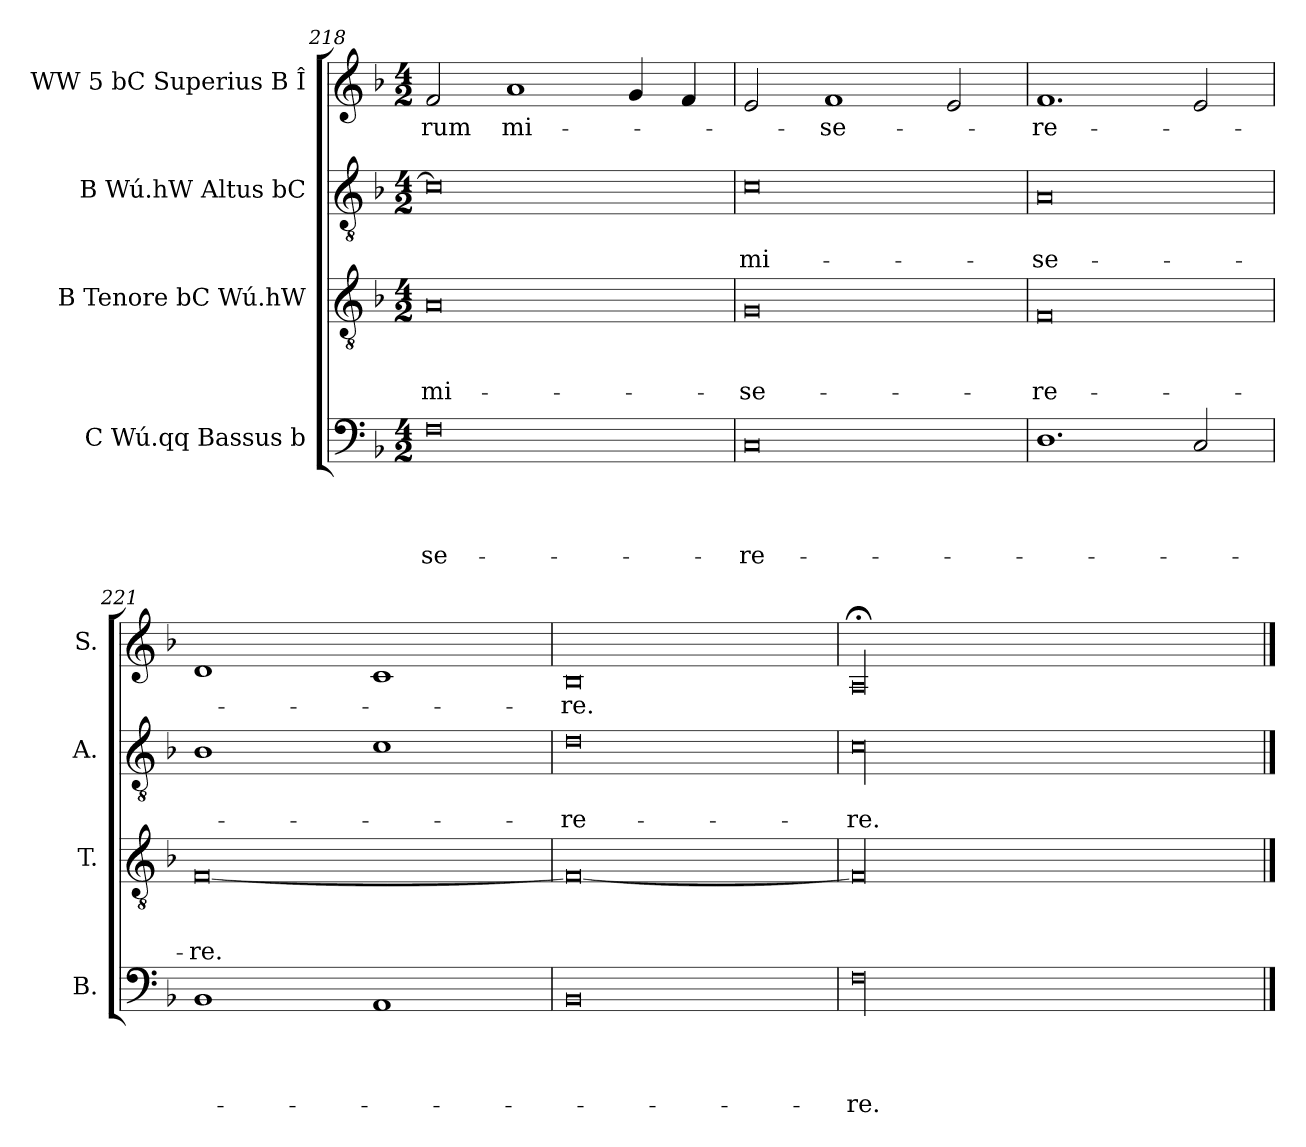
**kern	**text	**text	**text	**text	**kern	**text	**text	**text	**kern	**text	**text	**kern	**text
*part4	*part4	*part4	*part4	*part4	*part3	*part3	*part3	*part3	*part2	*part2	*part2	*part1	*part1
*staff4	*staff4	*staff4	*staff4	*staff4	*staff3	*staff3	*staff3	*staff3	*staff2	*staff2	*staff2	*staff1	*staff1
*I"C Wú.qq Bassus b	*	*	*	*	*I"B Tenore bC Wú.hW	*	*	*	*I"B Wú.hW Altus bC	*	*	*I"WW 5 bC Superius B Î	*
*I'B.	*	*	*	*	*I'T.	*	*	*	*I'A.	*	*	*I'S.	*
*clefF4	*	*	*	*	*clefGv2	*	*	*	*clefGv2	*	*	*clefG2	*
*k[b-]	*	*	*	*	*k[b-]	*	*	*	*k[b-]	*	*	*k[b-]	*
*F:	*	*	*	*	*F:	*	*	*	*F:	*	*	*F:	*
*M4/2	*	*	*	*	*M4/2	*	*	*	*M4/2	*	*	*M4/2	*
=218	=218	=218	=218	=218	=218	=218	=218	=218	=218	=218	=218	=218	=218
!	!	!	!	!LO:LY:b:rj	!	!	!	!LO:LY:b	!	!	!	!	!LO:LY:b
0F	.	.	.	-se-	0A	.	.	mi-	0c]	.	.	2f/	-rum
!	!	!	!	!	!	!	!	!	!	!	!	!	!LO:LY:b
.	.	.	.	.	.	.	.	.	.	.	.	1a	mi-
.	.	.	.	.	.	.	.	.	.	.	.	4g/	.
.	.	.	.	.	.	.	.	.	.	.	.	4f/	.
!!LO:PB:g=z
=219	=219	=219	=219	=219	=219	=219	=219	=219	=219	=219	=219	=219	=219
!	!	!	!	!LO:LY:b	!	!	!	!LO:LY:b:rj	!	!	!LO:LY:b	!	!
0C	.	.	.	-re-	0G	.	.	-se-	0c	.	mi-	2e/	.
!	!	!	!	!	!	!	!	!	!	!	!	!	!LO:LY:b
.	.	.	.	.	.	.	.	.	.	.	.	1f	-se-
.	.	.	.	.	.	.	.	.	.	.	.	2e/	.
=220	=220	=220	=220	=220	=220	=220	=220	=220	=220	=220	=220	=220	=220
!	!	!	!	!	!	!	!	!LO:LY:b:rj	!	!	!LO:LY:b	!	!LO:LY:b
1.D	.	.	.	.	0F	.	.	-re-	0A	.	-se-	1.f	-re-
2C/	.	.	.	.	.	.	.	.	.	.	.	2e/	.
=221	=221	=221	=221	=221	=221	=221	=221	=221	=221	=221	=221	=221	=221
!	!	!	!	!	!	!	!	!LO:LY:b	!	!	!	!	!
1BB-	.	.	.	.	[<0F	.	.	-re.	1B-	.	.	1d	.
1AA	.	.	.	.	.	.	.	.	1c	.	.	1c	.
=222	=222	=222	=222	=222	=222	=222	=222	=222	=222	=222	=222	=222	=222
!	!	!	!	!	!	!	!	!	!	!	!LO:LY:b:rj	!	!LO:LY:b
0BB-	.	.	.	.	0F_	.	.	.	0d	.	-re-	0B-	-re.
=223	=223	=223	=223	=223	=223	=223	=223	=223	=223	=223	=223	=223	=223
!	!	!	!	!LO:LY:b	!	!	!	!	!	!	!LO:LY:b	!	!
00F	.	.	.	-re.	00F]	.	.	.	00c	.	-re.	00A;	.
==	==	==	==	==	==	==	==	==	==	==	==	==	==
*-	*-	*-	*-	*-	*-	*-	*-	*-	*-	*-	*-	*-	*-
